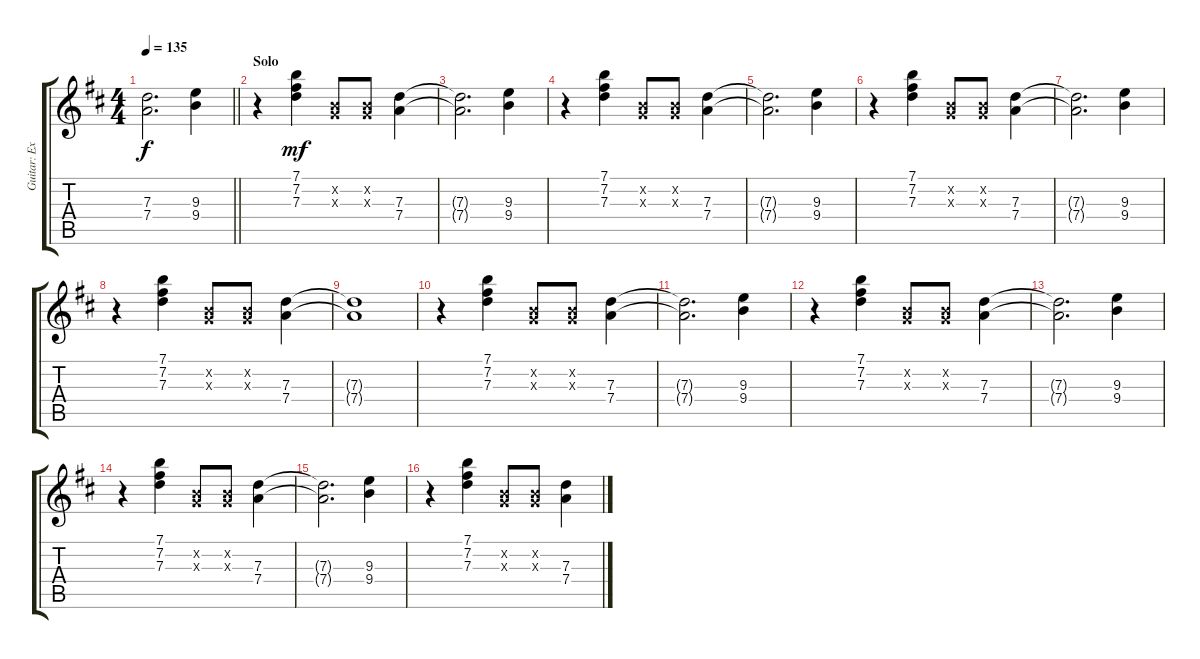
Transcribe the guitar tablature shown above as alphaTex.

\track ("Guitar: Extra" "Guitar: Ex") {instrument electricguitarclean}
\staff {score tabs}
\tuning (E4 B3 G3 D3 A2 E2) {hide}
\ts (4 4)
\tempo 135
\clef g2
\barLineRight lightlight
\ks d
(7.3{t} 7.4{t}).2{d dy f} (9.3 9.4).4 |
\section ("" "Solo")
r.4 (7.1 7.2 7.3).4{dy mf} (0.2{x} 0.3{x}).8 (0.2{x} 0.3{x}).8 (7.3 7.4).4 |
(7.3{t} 7.4{t}).2{d} (9.3 9.4).4 |
r.4 (7.1 7.2 7.3).4 (0.2{x} 0.3{x}).8 (0.2{x} 0.3{x}).8 (7.3 7.4).4 |
(7.3{t} 7.4{t}).2{d} (9.3 9.4).4 |
r.4 (7.1 7.2 7.3).4 (0.2{x} 0.3{x}).8 (0.2{x} 0.3{x}).8 (7.3 7.4).4 |
(7.3{t} 7.4{t}).2{d} (9.3 9.4).4 |
r.4 (7.1 7.2 7.3).4 (0.2{x} 0.3{x}).8 (0.2{x} 0.3{x}).8 (7.3 7.4).4 |
(7.3{t} 7.4{t}).1 |
r.4 (7.1 7.2 7.3).4 (0.2{x} 0.3{x}).8 (0.2{x} 0.3{x}).8 (7.3 7.4).4 |
(7.3{t} 7.4{t}).2{d} (9.3 9.4).4 |
r.4 (7.1 7.2 7.3).4 (0.2{x} 0.3{x}).8 (0.2{x} 0.3{x}).8 (7.3 7.4).4 |
(7.3{t} 7.4{t}).2{d} (9.3 9.4).4 |
r.4 (7.1 7.2 7.3).4 (0.2{x} 0.3{x}).8 (0.2{x} 0.3{x}).8 (7.3 7.4).4 |
(7.3{t} 7.4{t}).2{d} (9.3 9.4).4 |
r.4 (7.1 7.2 7.3).4 (0.2{x} 0.3{x}).8 (0.2{x} 0.3{x}).8 (7.3 7.4).4
